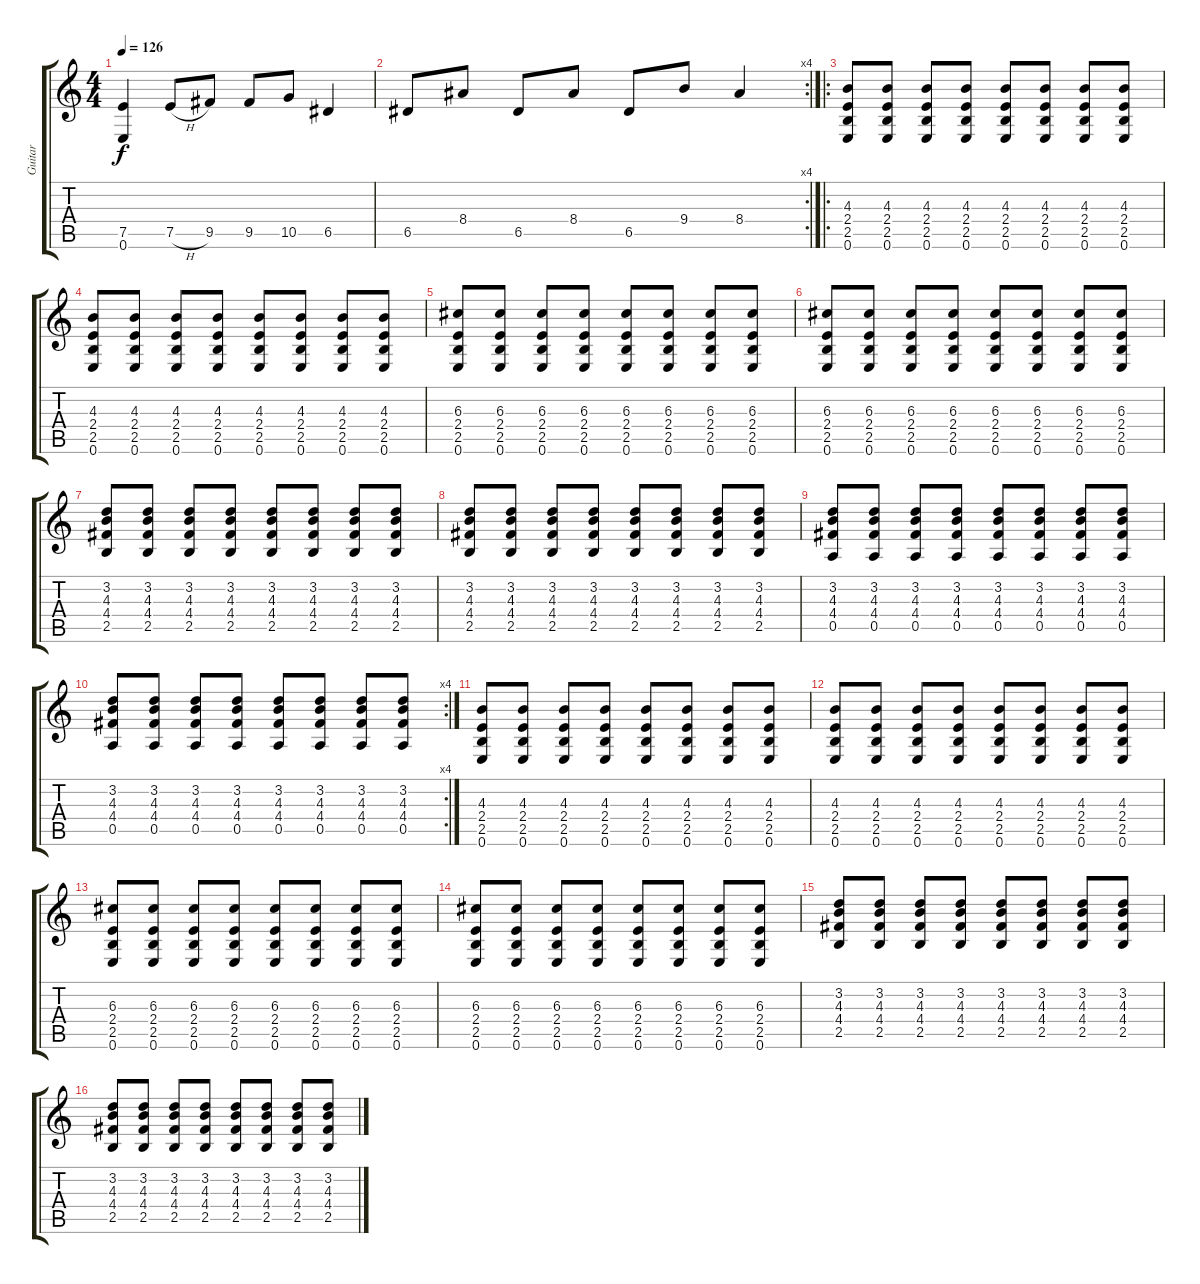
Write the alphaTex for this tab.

\track ("Guitar" "Guitar") {instrument distortionguitar}
\staff {score tabs}
\tuning (E4 B3 G3 D3 A2 E2) {hide}
\ts (4 4)
\tempo 126
\clef g2
\ks c
(7.5 0.6).4{dy f} 7.5{h}.8 9.5.8 9.5.8 10.5.8 6.5.4 |
\rc 4
6.5.8 8.4.8 6.5.8 8.4.8 6.5.8 9.4.8 8.4.4 |
\ro
(4.3 2.4 2.5 0.6).8 (4.3 2.4 2.5 0.6).8 (4.3 2.4 2.5 0.6).8 (4.3 2.4 2.5 0.6).8 (4.3 2.4 2.5 0.6).8 (4.3 2.4 2.5 0.6).8 (4.3 2.4 2.5 0.6).8 (4.3 2.4 2.5 0.6).8 |
(4.3 2.4 2.5 0.6).8 (4.3 2.4 2.5 0.6).8 (4.3 2.4 2.5 0.6).8 (4.3 2.4 2.5 0.6).8 (4.3 2.4 2.5 0.6).8 (4.3 2.4 2.5 0.6).8 (4.3 2.4 2.5 0.6).8 (4.3 2.4 2.5 0.6).8 |
(6.3 2.4 2.5 0.6).8 (6.3 2.4 2.5 0.6).8 (6.3 2.4 2.5 0.6).8 (6.3 2.4 2.5 0.6).8 (6.3 2.4 2.5 0.6).8 (6.3 2.4 2.5 0.6).8 (6.3 2.4 2.5 0.6).8 (6.3 2.4 2.5 0.6).8 |
(6.3 2.4 2.5 0.6).8 (6.3 2.4 2.5 0.6).8 (6.3 2.4 2.5 0.6).8 (6.3 2.4 2.5 0.6).8 (6.3 2.4 2.5 0.6).8 (6.3 2.4 2.5 0.6).8 (6.3 2.4 2.5 0.6).8 (6.3 2.4 2.5 0.6).8 |
(3.2 4.3 4.4 2.5).8 (3.2 4.3 4.4 2.5).8 (3.2 4.3 4.4 2.5).8 (3.2 4.3 4.4 2.5).8 (3.2 4.3 4.4 2.5).8 (3.2 4.3 4.4 2.5).8 (3.2 4.3 4.4 2.5).8 (3.2 4.3 4.4 2.5).8 |
(3.2 4.3 4.4 2.5).8 (3.2 4.3 4.4 2.5).8 (3.2 4.3 4.4 2.5).8 (3.2 4.3 4.4 2.5).8 (3.2 4.3 4.4 2.5).8 (3.2 4.3 4.4 2.5).8 (3.2 4.3 4.4 2.5).8 (3.2 4.3 4.4 2.5).8 |
(3.2 4.3 4.4 0.5).8 (3.2 4.3 4.4 0.5).8 (3.2 4.3 4.4 0.5).8 (3.2 4.3 4.4 0.5).8 (3.2 4.3 4.4 0.5).8 (3.2 4.3 4.4 0.5).8 (3.2 4.3 4.4 0.5).8 (3.2 4.3 4.4 0.5).8 |
\rc 4
(3.2 4.3 4.4 0.5).8 (3.2 4.3 4.4 0.5).8 (3.2 4.3 4.4 0.5).8 (3.2 4.3 4.4 0.5).8 (3.2 4.3 4.4 0.5).8 (3.2 4.3 4.4 0.5).8 (3.2 4.3 4.4 0.5).8 (3.2 4.3 4.4 0.5).8 |
(4.3 2.4 2.5 0.6).8 (4.3 2.4 2.5 0.6).8 (4.3 2.4 2.5 0.6).8 (4.3 2.4 2.5 0.6).8 (4.3 2.4 2.5 0.6).8 (4.3 2.4 2.5 0.6).8 (4.3 2.4 2.5 0.6).8 (4.3 2.4 2.5 0.6).8 |
(4.3 2.4 2.5 0.6).8 (4.3 2.4 2.5 0.6).8 (4.3 2.4 2.5 0.6).8 (4.3 2.4 2.5 0.6).8 (4.3 2.4 2.5 0.6).8 (4.3 2.4 2.5 0.6).8 (4.3 2.4 2.5 0.6).8 (4.3 2.4 2.5 0.6).8 |
(6.3 2.4 2.5 0.6).8 (6.3 2.4 2.5 0.6).8 (6.3 2.4 2.5 0.6).8 (6.3 2.4 2.5 0.6).8 (6.3 2.4 2.5 0.6).8 (6.3 2.4 2.5 0.6).8 (6.3 2.4 2.5 0.6).8 (6.3 2.4 2.5 0.6).8 |
(6.3 2.4 2.5 0.6).8 (6.3 2.4 2.5 0.6).8 (6.3 2.4 2.5 0.6).8 (6.3 2.4 2.5 0.6).8 (6.3 2.4 2.5 0.6).8 (6.3 2.4 2.5 0.6).8 (6.3 2.4 2.5 0.6).8 (6.3 2.4 2.5 0.6).8 |
(3.2 4.3 4.4 2.5).8 (3.2 4.3 4.4 2.5).8 (3.2 4.3 4.4 2.5).8 (3.2 4.3 4.4 2.5).8 (3.2 4.3 4.4 2.5).8 (3.2 4.3 4.4 2.5).8 (3.2 4.3 4.4 2.5).8 (3.2 4.3 4.4 2.5).8 |
(3.2 4.3 4.4 2.5).8 (3.2 4.3 4.4 2.5).8 (3.2 4.3 4.4 2.5).8 (3.2 4.3 4.4 2.5).8 (3.2 4.3 4.4 2.5).8 (3.2 4.3 4.4 2.5).8 (3.2 4.3 4.4 2.5).8 (3.2 4.3 4.4 2.5).8
